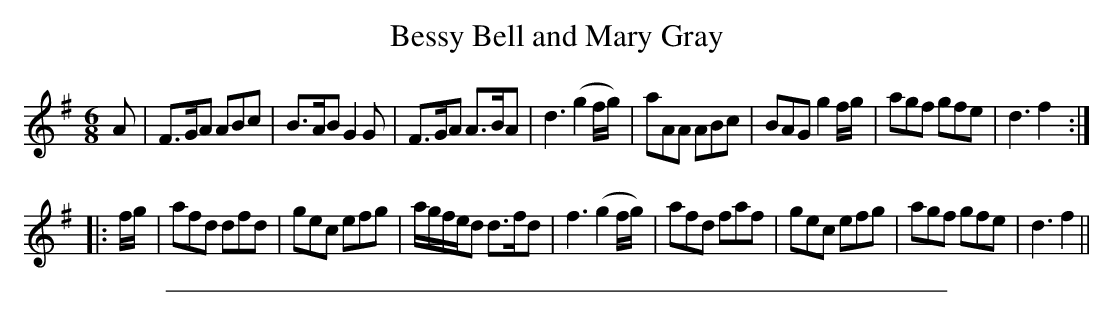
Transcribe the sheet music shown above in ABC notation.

X:1
T: Bessy Bell and Mary Gray
L:1/8
M:6/8
K:D Mix
A | F>GA ABc | B>AB G2G | F>GA A>BA | d3 (g2f/g/) | aAA ABc | BAG g2 f/g/ | agf gfe | d3f2 :|
|: f/g/ | afd dfd | gec efg | a/g/f/e/d d>fd | f3 (g2f/g/) | afd faf | gec efg | agf gfe | d3f2 ||
